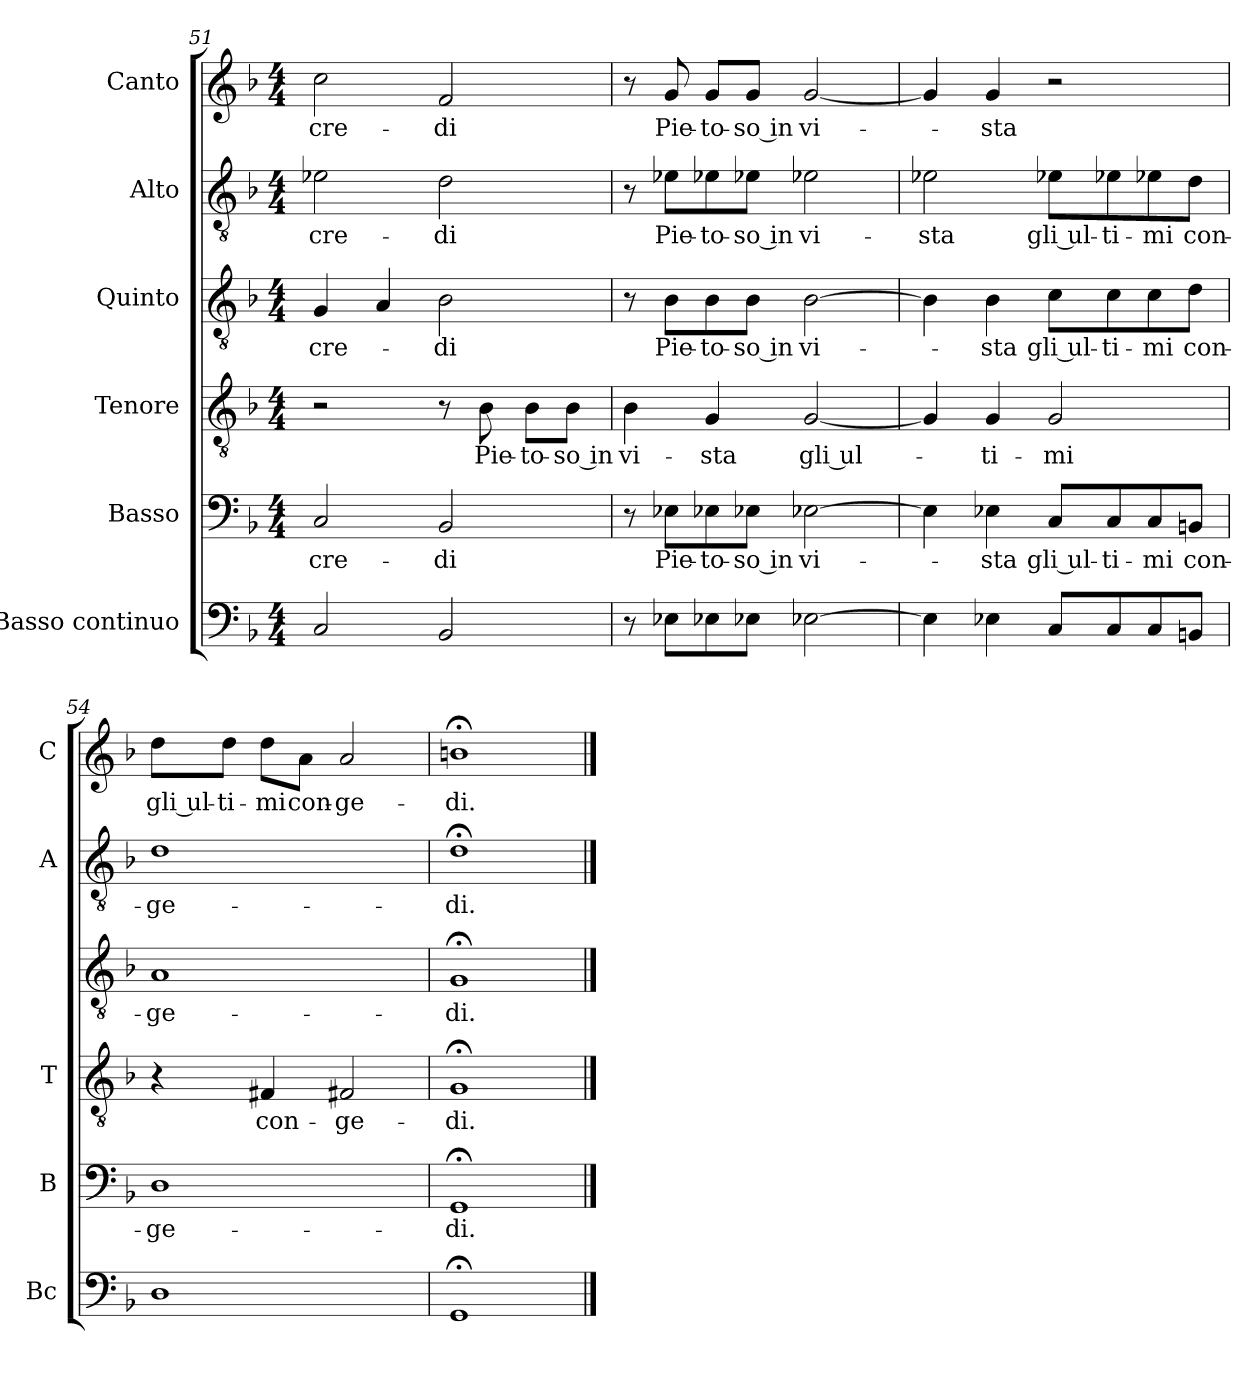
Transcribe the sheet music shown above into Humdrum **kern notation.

**kern	**kern	**text	**kern	**text	**kern	**text	**kern	**text	**kern	**text
*part6	*part5	*part5	*part4	*part4	*part3	*part3	*part2	*part2	*part1	*part1
*staff6	*staff5	*staff5	*staff4	*staff4	*staff3	*staff3	*staff2	*staff2	*staff1	*staff1
*I"Basso continuo	*I"Basso	*	*I"Tenore	*	*I"Quinto	*	*I"Alto	*	*I"Canto	*
*I'Bc	*I'B	*	*I'T	*	*	*	*I'A	*	*I'C	*
*clefF4	*clefF4	*	*clefGv2	*	*clefGv2	*	*clefGv2	*	*clefG2	*
*k[b-]	*k[b-]	*	*k[b-]	*	*k[b-]	*	*k[b-]	*	*k[b-]	*
*F:	*F:	*	*F:	*	*F:	*	*F:	*	*F:	*
*M4/4	*M4/4	*	*M4/4	*	*M4/4	*	*M4/4	*	*M4/4	*
=51	=51	=51	=51	=51	=51	=51	=51	=51	=51	=51
2C	2C	cre-	2r	.	4G	cre-	2e-X	cre-	2cc	cre-
.	.	.	.	.	4A	.	.	.	.	.
2BB-	2BB-	-di	8r	.	2B-	-di	2d	-di	2f	-di
.	.	.	8B-	Pie-	.	.	.	.	.	.
.	.	.	8B-\L	-to-	.	.	.	.	.	.
.	.	.	8B-\J	-so in	.	.	.	.	.	.
=52	=52	=52	=52	=52	=52	=52	=52	=52	=52	=52
8r	8r	.	4B-	vi-	8r	.	8r	.	8r	.
8E-XL	8E-XL	Pie-	.	.	8B-L	Pie-	8e-XL	Pie-	8g	Pie-
8E-X	8E-X	-to-	4G	-sta	8B-	-to-	8e-X	-to-	8g/L	-to-
8E-XJ	8E-XJ	-so in	.	.	8B-J	-so in	8e-XJ	-so in	8g/J	-so in
[2E-X	[2E-X	vi-	[2G	gli ul-	[2B-	vi-	2e-X	vi-	[2g	vi-
=53	=53	=53	=53	=53	=53	=53	=53	=53	=53	=53
4E-]	4E-]	.	4G]	.	4B-]	.	2e-X	-sta	4g]	.
4E-X	4E-X	-sta	4G	-ti-	4B-	-sta	.	.	4g	-sta
8CL	8CL	gli ul-	2G	-mi	8cL	gli ul-	8e-XL	gli ul-	2r	.
8C	8C	-ti-	.	.	8c	-ti-	8e-X	-ti-	.	.
8C	8C	-mi	.	.	8c	-mi	8e-X	-mi	.	.
8BBnJ	8BBnJ	con-	.	.	8dJ	con-	8dJ	con-	.	.
=54	=54	=54	=54	=54	=54	=54	=54	=54	=54	=54
1D	1D	-ge-	4r	.	1A	-ge-	1d	-ge-	8dd\L	gli ul-
.	.	.	.	.	.	.	.	.	8dd\J	-ti-
.	.	.	4F#X	con-	.	.	.	.	8dd\L	-mi
.	.	.	.	.	.	.	.	.	8a\J	con-
.	.	.	2F#X	-ge-	.	.	.	.	2a	-ge-
=55	=55	=55	=55	=55	=55	=55	=55	=55	=55	=55
1GG;<	1GG;<	-di.	1G;<	-di.	1G;<	-di.	1d;<	-di.	1bn;<	-di.
==	==	==	==	==	==	==	==	==	==	==
*-	*-	*-	*-	*-	*-	*-	*-	*-	*-	*-
